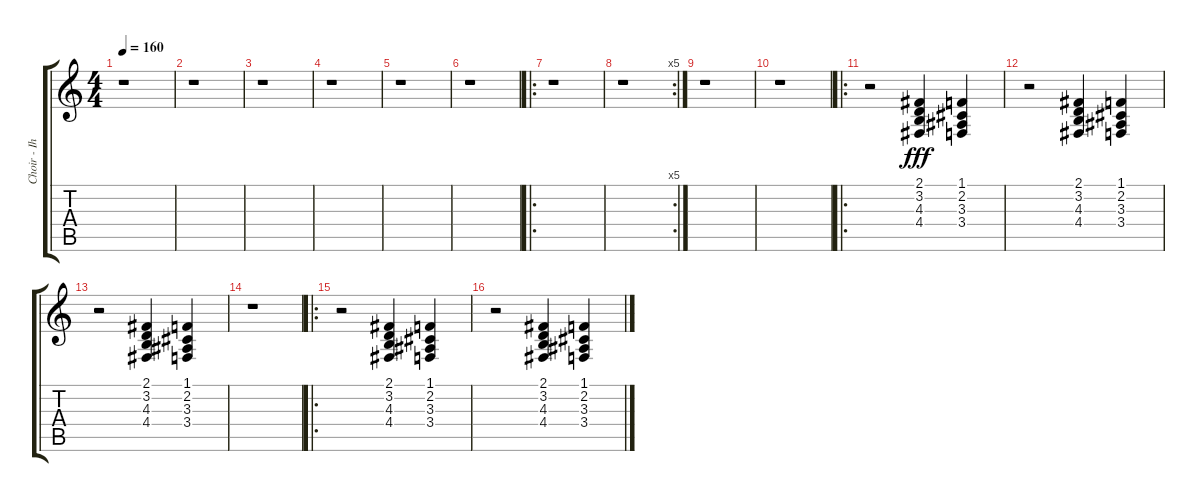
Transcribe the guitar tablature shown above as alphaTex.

\track ("Choir - Ihsahn" "Choir - Ih") {instrument choiraahs}
\staff {score tabs}
\tuning (E4 B3 G3 D3 A2 E2) {hide}
\ts (4 4)
\tempo 160
\clef g2
\ks c
r.1{dy fff instrument choiraahs} |
r.1 |
r.1 |
r.1 |
r.1 |
r.1 |
\ro
r.1 |
\rc 5
r.1 |
r.1 |
r.1 |
\ro
r.2 (2.1 3.2 4.3 4.4).4 (1.1 2.2 3.3 3.4).4 |
r.2 (2.1 3.2 4.3 4.4).4 (1.1 2.2 3.3 3.4).4 |
r.2 (2.1 3.2 4.3 4.4).4 (1.1 2.2 3.3 3.4).4 |
r.1 |
\ro
r.2 (2.1 3.2 4.3 4.4).4 (1.1 2.2 3.3 3.4).4 |
r.2 (2.1 3.2 4.3 4.4).4 (1.1 2.2 3.3 3.4).4
